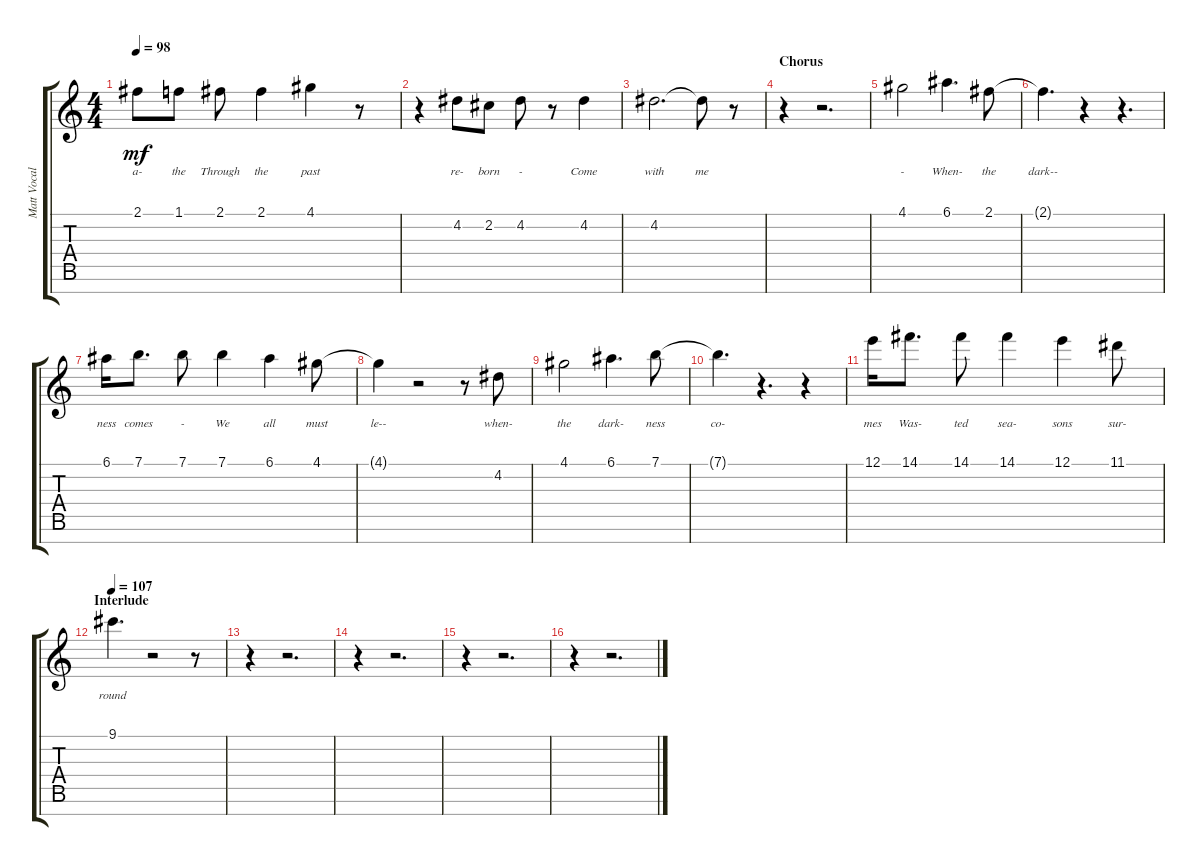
\track ("Matt Vocals" "Matt Vocal") {instrument distortionguitar}
\staff {score tabs}
\tuning (E4 B3 G3 D3 A2 E2 B1) {hide}
\ts (4 4)
\tempo 98
\clef g2
\ks c
2.1.8{lyrics (0 "a-") lyrics (1 "") lyrics (2 "") lyrics (3 "") lyrics (4 "") dy mf} 1.1.8{lyrics (0 "the") lyrics (1 "") lyrics (2 "") lyrics (3 "") lyrics (4 "")} 2.1.8{lyrics (0 "Through") lyrics (1 "") lyrics (2 "") lyrics (3 "") lyrics (4 "")} 2.1.4{lyrics (0 "the") lyrics (1 "") lyrics (2 "") lyrics (3 "") lyrics (4 "")} 4.1.4{lyrics (0 "past") lyrics (1 "") lyrics (2 "") lyrics (3 "") lyrics (4 "")} r.8 |
r.4 4.2.8{lyrics (0 "re-") lyrics (1 "") lyrics (2 "") lyrics (3 "") lyrics (4 "")} 2.2.8{lyrics (0 "born") lyrics (1 "") lyrics (2 "") lyrics (3 "") lyrics (4 "")} 4.2.8{lyrics (0 "-") lyrics (1 "") lyrics (2 "") lyrics (3 "") lyrics (4 "")} r.8 4.2.4{lyrics (0 "Come") lyrics (1 "") lyrics (2 "") lyrics (3 "") lyrics (4 "")} |
4.2.2{d lyrics (0 "with") lyrics (1 "") lyrics (2 "") lyrics (3 "") lyrics (4 "")} 4.2{t}.8{lyrics (0 "me") lyrics (1 "") lyrics (2 "") lyrics (3 "") lyrics (4 "")} r.8 |
\section ("" "Chorus")
r.4 r.2{d} |
4.1.2{lyrics (0 "-") lyrics (1 "") lyrics (2 "") lyrics (3 "") lyrics (4 "")} 6.1.4{d lyrics (0 "When-") lyrics (1 "") lyrics (2 "") lyrics (3 "") lyrics (4 "")} 2.1.8{lyrics (0 "the") lyrics (1 "") lyrics (2 "") lyrics (3 "") lyrics (4 "")} |
2.1{t}.4{d lyrics (0 "dark--") lyrics (1 "") lyrics (2 "") lyrics (3 "") lyrics (4 "")} r.4 r.4{d} |
6.1.16{lyrics (0 "ness") lyrics (1 "") lyrics (2 "") lyrics (3 "") lyrics (4 "")} 7.1.8{d lyrics (0 "comes") lyrics (1 "") lyrics (2 "") lyrics (3 "") lyrics (4 "")} 7.1.8{lyrics (0 "-") lyrics (1 "") lyrics (2 "") lyrics (3 "") lyrics (4 "")} 7.1.4{lyrics (0 "We") lyrics (1 "") lyrics (2 "") lyrics (3 "") lyrics (4 "")} 6.1.4{lyrics (0 "all") lyrics (1 "") lyrics (2 "") lyrics (3 "") lyrics (4 "")} 4.1.8{lyrics (0 "must") lyrics (1 "") lyrics (2 "") lyrics (3 "") lyrics (4 "")} |
4.1{t}.4{lyrics (0 "le--") lyrics (1 "") lyrics (2 "") lyrics (3 "") lyrics (4 "")} r.2 r.8 4.2.8{lyrics (0 "when-") lyrics (1 "") lyrics (2 "") lyrics (3 "") lyrics (4 "")} |
4.1.2{lyrics (0 "the") lyrics (1 "") lyrics (2 "") lyrics (3 "") lyrics (4 "")} 6.1.4{d lyrics (0 "dark-") lyrics (1 "") lyrics (2 "") lyrics (3 "") lyrics (4 "")} 7.1.8{lyrics (0 "ness") lyrics (1 "") lyrics (2 "") lyrics (3 "") lyrics (4 "")} |
7.1{t}.4{d lyrics (0 "co-") lyrics (1 "") lyrics (2 "") lyrics (3 "") lyrics (4 "")} r.4{d} r.4 |
12.1.16{lyrics (0 "mes") lyrics (1 "") lyrics (2 "") lyrics (3 "") lyrics (4 "")} 14.1.8{d lyrics (0 "Was-") lyrics (1 "") lyrics (2 "") lyrics (3 "") lyrics (4 "")} 14.1.8{lyrics (0 "ted") lyrics (1 "") lyrics (2 "") lyrics (3 "") lyrics (4 "")} 14.1.4{lyrics (0 "sea-") lyrics (1 "") lyrics (2 "") lyrics (3 "") lyrics (4 "")} 12.1.4{lyrics (0 "sons") lyrics (1 "") lyrics (2 "") lyrics (3 "") lyrics (4 "")} 11.1.8{lyrics (0 "sur-") lyrics (1 "") lyrics (2 "") lyrics (3 "") lyrics (4 "")} |
\section ("" "Interlude")
\tempo 107
9.1.4{d lyrics (0 "round") lyrics (1 "") lyrics (2 "") lyrics (3 "") lyrics (4 "")} r.2 r.8 |
r.4 r.2{d} |
r.4 r.2{d} |
r.4 r.2{d} |
r.4 r.2{d}
